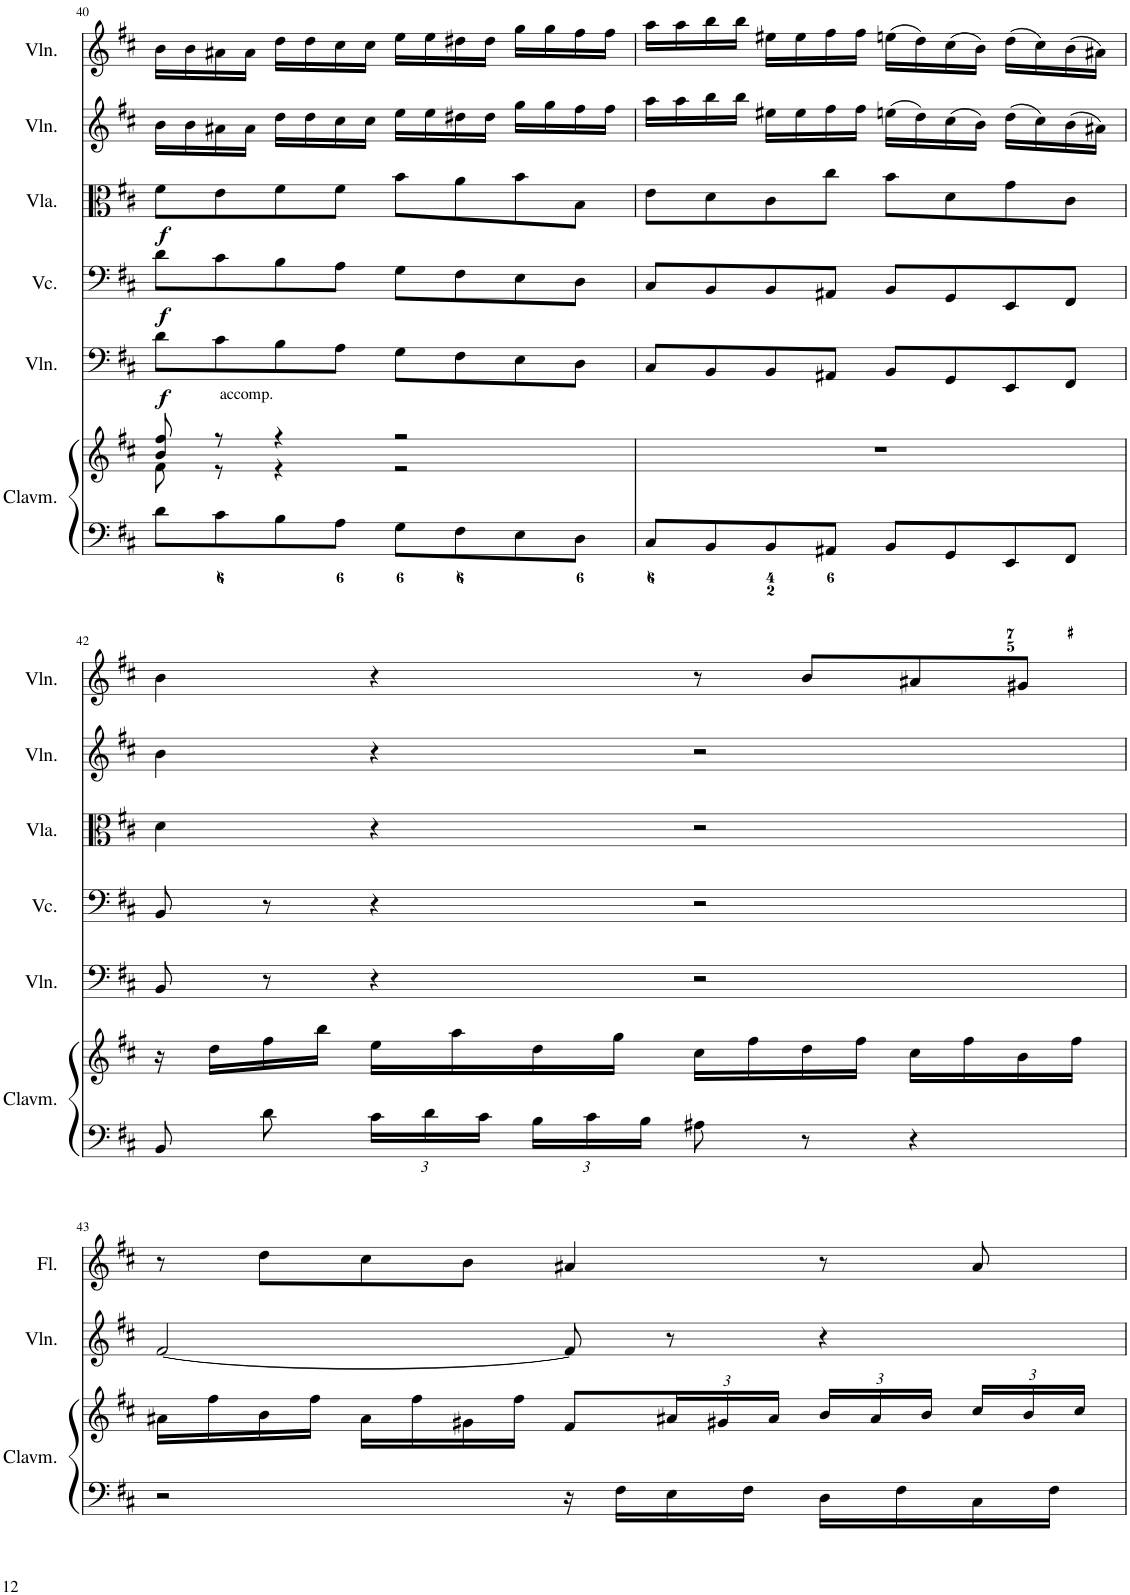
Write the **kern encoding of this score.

**kern	**kern	**kern	**dynam	**kern	**dynam	**kern	**dynam	**kern	**kern	**kern
*part7	*part7	*part6	*part6	*part5	*part5	*part4	*part4	*part3	*part2	*part1
*staff8	*staff7	*staff6	*staff6	*staff5	*staff5	*staff4	*staff4	*staff3	*staff2	*staff1
*I"Clavicémbalo	*	*I"Violón	*	*I"Violonchelo	*	*I"Viola	*	*I"Violín	*I"Violín	*I"Flauta
*I'Clavm.	*	*I'Vln.	*	*I'Vc.	*	*I'Vla.	*	*I'Vln.	*I'Vln.	*I'Fl.
!!LO:PB:g=z
*clefF4	*clefG2	*clefF4	*	*clefF4	*	*clefC3	*	*clefG2	*clefG2	*clefG2
*	*	*ITrd7c12	*	*	*	*	*	*	*	*
*k[f#c#]	*k[f#c#]	*k[f#c#]	*	*k[f#c#]	*	*k[f#c#]	*	*k[f#c#]	*k[f#c#]	*k[f#c#]
*M2/2	*M2/2	*M2/2	*	*M2/2	*	*M2/2	*	*M2/2	*M2/2	*M2/2
*met(c|)	*met(c|)	*met(c|)	*	*met(c|)	*	*met(c|)	*	*met(c|)	*met(c|)	*met(c|)
=40	=40	=40	=40	=40	=40	=40	=40	=40	=40	=40
*	*^	*	*	*	*	*	*	*	*	*
!	!	!	!	!LO:DY:b	!	!LO:DY:b	!	!LO:DY:b	!	!	!
8d\L	8b/ 8ff#/	8f#\	8d\L	f	8d\L	f	8f#\L	f	16b\LL	16b\LL	1r
.	.	.	.	.	.	.	.	.	16b\	16b\	.
!	!LO:TX:a:t=accomp.	!	!	!	!	!	!	!	!	!	!
8c#\	8r	8r	8c#\	.	8c#\	.	8e\	.	16a#X\	16a#X\	.
.	.	.	.	.	.	.	.	.	16a#\JJ	16a#\JJ	.
8B\	4r	4r	8B\	.	8B\	.	8f#\	.	16dd\LL	16dd\LL	.
.	.	.	.	.	.	.	.	.	16dd\	16dd\	.
8A\J	.	.	8A\J	.	8A\J	.	8f#\J	.	16cc#\	16cc#\	.
.	.	.	.	.	.	.	.	.	16cc#\JJ	16cc#\JJ	.
8G\L	2r	2r	8G\L	.	8G\L	.	8b\L	.	16ee\LL	16ee\LL	.
.	.	.	.	.	.	.	.	.	16ee\	16ee\	.
8F#\	.	.	8F#\	.	8F#\	.	8a\	.	16dd#X\	16dd#X\	.
.	.	.	.	.	.	.	.	.	16dd#\JJ	16dd#\JJ	.
8E\	.	.	8E\	.	8E\	.	8b\	.	16gg\LL	16gg\LL	.
.	.	.	.	.	.	.	.	.	16gg\	16gg\	.
8D\J	.	.	8D\J	.	8D\J	.	8B\J	.	16ff#\	16ff#\	.
.	.	.	.	.	.	.	.	.	16ff#\JJ	16ff#\JJ	.
*	*v	*v	*	*	*	*	*	*	*	*	*
=41	=41	=41	=41	=41	=41	=41	=41	=41	=41	=41
8C#/L	1r	8C#/L	.	8C#/L	.	8e\L	.	16aa\LL	16aa\LL	1r
.	.	.	.	.	.	.	.	16aa\	16aa\	.
8BB/	.	8BB/	.	8BB/	.	8d\	.	16bb\	16bb\	.
.	.	.	.	.	.	.	.	16bb\JJ	16bb\JJ	.
8BB/	.	8BB/	.	8BB/	.	8c#\	.	16ee#X\LL	16ee#X\LL	.
.	.	.	.	.	.	.	.	16ee#\	16ee#\	.
8AA#X/J	.	8AA#X/J	.	8AA#X/J	.	8cc#\J	.	16ff#\	16ff#\	.
.	.	.	.	.	.	.	.	16ff#\JJ	16ff#\JJ	.
8BB/L	.	8BB/L	.	8BB/L	.	8b\L	.	(16een\LL	(16een\LL	.
.	.	.	.	.	.	.	.	16dd\)	16dd\)	.
8GG/	.	8GG/	.	8GG/	.	8d\	.	(16cc#\	(16cc#\	.
.	.	.	.	.	.	.	.	16b\JJ)	16b\JJ)	.
8EE/	.	8EE/	.	8EE/	.	8g\	.	(16dd\LL	(16dd\LL	.
.	.	.	.	.	.	.	.	16cc#\)	16cc#\)	.
8FF#/J	.	8FF#/J	.	8FF#/J	.	8c#\J	.	(16b\	(16b\	.
.	.	.	.	.	.	.	.	16a#X\JJ)	16a#X\JJ)	.
!!LO:LB:g=z
=42	=42	=42	=42	=42	=42	=42	=42	=42	=42	=42
8BB/	16r	8BB/	.	8BB/	.	4d\	.	4b\	4b\	1r
.	16dd\LL	.	.	.	.	.	.	.	.	.
8d\	16ff#\	8r	.	8r	.	.	.	.	.	.
.	16bb\JJ	.	.	.	.	.	.	.	.	.
*Xbrackettup	*	*	*	*	*	*	*	*	*	*
24c#\LL	16ee\LL	4r	.	4r	.	4r	.	4r	4r	.
24d\	.	.	.	.	.	.	.	.	.	.
.	16aa\	.	.	.	.	.	.	.	.	.
24c#\JJ	.	.	.	.	.	.	.	.	.	.
24B\LL	16dd\	.	.	.	.	.	.	.	.	.
24c#\	.	.	.	.	.	.	.	.	.	.
.	16gg\JJ	.	.	.	.	.	.	.	.	.
24B\JJ	.	.	.	.	.	.	.	.	.	.
8A#X\	16cc#\LL	2r	.	2r	.	2r	.	2r	8r	.
.	16ff#\	.	.	.	.	.	.	.	.	.
8r	16dd\	.	.	.	.	.	.	.	8b/L	.
.	16ff#\JJ	.	.	.	.	.	.	.	.	.
4r	16cc#\LL	.	.	.	.	.	.	.	8a#X/	.
.	16ff#\	.	.	.	.	.	.	.	.	.
.	16b\	.	.	.	.	.	.	.	8g#X/J	.
.	16ff#\JJ	.	.	.	.	.	.	.	.	.
!!LO:LB:g=z
=43	=43	=43	=43	=43	=43	=43	=43	=43	=43	=43
2r	16a#X\LL	1r	.	1r	.	1r	.	1r	[2f#/	8r
.	16ff#\	.	.	.	.	.	.	.	.	.
.	16b\	.	.	.	.	.	.	.	.	8dd\L
.	16ff#\JJ	.	.	.	.	.	.	.	.	.
.	16a#\LL	.	.	.	.	.	.	.	.	8cc#\
.	16ff#\	.	.	.	.	.	.	.	.	.
.	16g#X\	.	.	.	.	.	.	.	.	8b\J
.	16ff#\JJ	.	.	.	.	.	.	.	.	.
16r	8f#/L	.	.	.	.	.	.	.	8f#/]	4a#X/
16F#\LL	.	.	.	.	.	.	.	.	.	.
*	*Xbrackettup	*	*	*	*	*	*	*	*	*
16E\	24a#X/L	.	.	.	.	.	.	.	8r	.
.	24g#X/	.	.	.	.	.	.	.	.	.
16F#\JJ	.	.	.	.	.	.	.	.	.	.
.	24a#/JJ	.	.	.	.	.	.	.	.	.
16D\LL	24b/LL	.	.	.	.	.	.	.	4r	8r
.	24a#/	.	.	.	.	.	.	.	.	.
16F#\	.	.	.	.	.	.	.	.	.	.
.	24b/JJ	.	.	.	.	.	.	.	.	.
16C#\	24cc#/LL	.	.	.	.	.	.	.	.	8a#/
.	24b/	.	.	.	.	.	.	.	.	.
16F#\JJ	.	.	.	.	.	.	.	.	.	.
.	24cc#/JJ	.	.	.	.	.	.	.	.	.
=	=	=	=	=	=	=	=	=	=	=
*-	*-	*-	*-	*-	*-	*-	*-	*-	*-	*-
